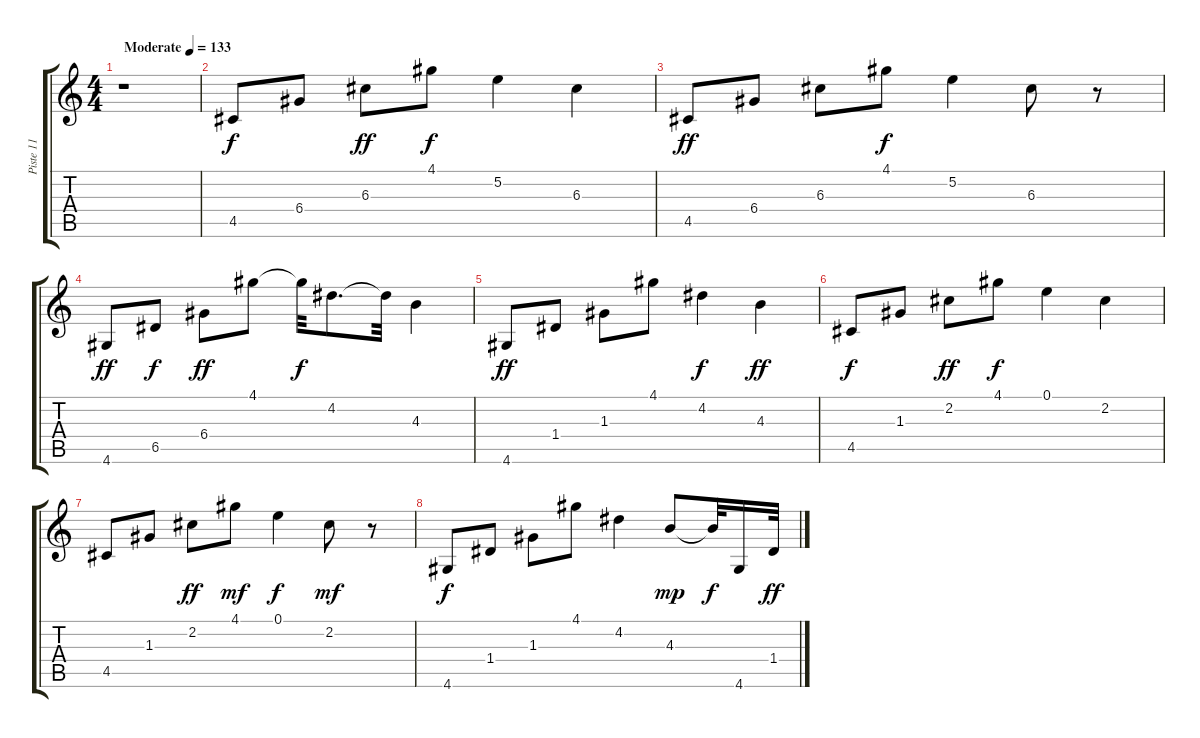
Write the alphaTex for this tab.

\track ("Piste 11" "Piste 11") {solo instrument acousticguitarsteel}
\staff {score tabs}
\tuning (E4 B3 G3 D3 A2 E2) {hide}
\ts (4 4)
\tempo (133 "Moderate")
\clef g2
\ks c
r.1{dy f instrument acousticguitarsteel} |
4.5.8 6.4.8 6.3.8{dy ff} 4.1.8{dy f} 5.2.4 6.3.4 |
4.5.8{dy ff} 6.4.8 6.3.8 4.1.8{dy f} 5.2.4 6.3.8 r.8 |
4.6.8{dy ff} 6.5.8{dy f} 6.4.8{dy ff} 4.1.8 4.1{t}.32{dy f} 4.2.8{d} 4.2{t}.32 4.3.4 |
4.6.8{dy ff} 1.4.8 1.3.8 4.1.8 4.2.4{dy f} 4.3.4{dy ff} |
4.5.8{dy f} 1.3.8 2.2.8{dy ff} 4.1.8{dy f} 0.1.4 2.2.4 |
4.5.8 1.3.8 2.2.8{dy ff} 4.1.8{dy mf} 0.1.4{dy f} 2.2.8{dy mf} r.8 |
4.6.8{dy f} 1.4.8 1.3.8 4.1.8 4.2.4 4.3.8{dy mp} 4.3{t}.32{dy f} 4.6.16 1.4.32{dy ff}
